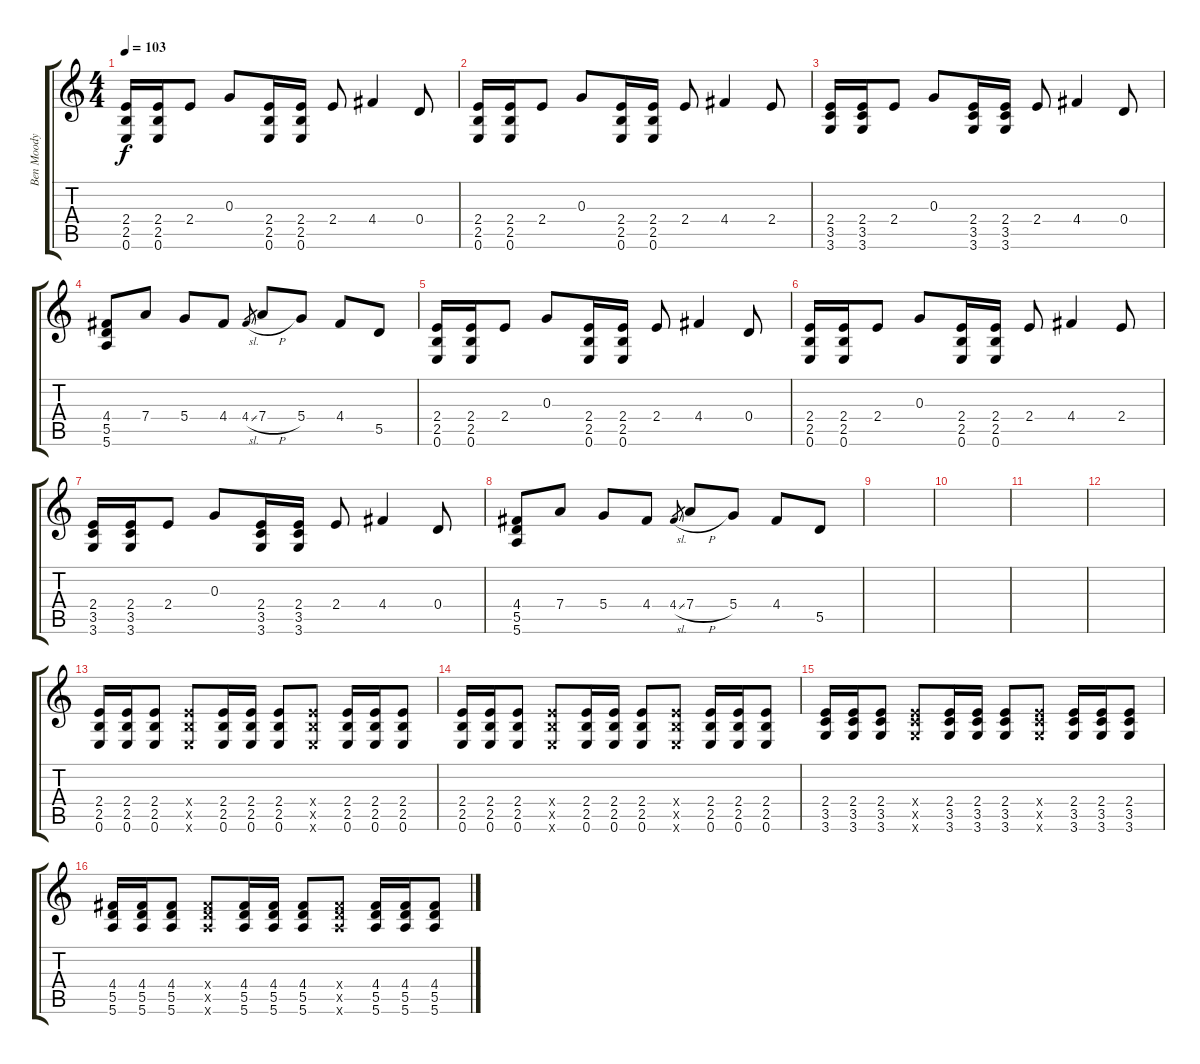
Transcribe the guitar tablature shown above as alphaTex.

\track ("Ben Moody (guitarra" "Ben Moody ") {instrument distortionguitar}
\staff {score tabs}
\tuning (E4 B3 G3 D3 A2 E2) {hide}
\ts (4 4)
\tempo 103
\clef g2
\ks c
(2.4 2.5 0.6).16{dy f instrument distortionguitar} (2.4 2.5 0.6).16 2.4.8 0.3.8 (2.4 2.5 0.6).16 (2.4 2.5 0.6).16 2.4.8 4.4.4 0.4.8 |
(2.4 2.5 0.6).16 (2.4 2.5 0.6).16 2.4.8 0.3.8 (2.4 2.5 0.6).16 (2.4 2.5 0.6).16 2.4.8 4.4.4 2.4.8 |
(2.4 3.5 3.6).16 (2.4 3.5 3.6).16 2.4.8 0.3.8 (2.4 3.5 3.6).16 (2.4 3.5 3.6).16 2.4.8 4.4.4 0.4.8 |
(4.4 5.5 5.6).8 7.4.8 5.4.8 4.4.8 4.4{sl}.8{gr} 7.4{h}.8 5.4.8 4.4.8 5.5.8 |
(2.4 2.5 0.6).16 (2.4 2.5 0.6).16 2.4.8 0.3.8 (2.4 2.5 0.6).16 (2.4 2.5 0.6).16 2.4.8 4.4.4 0.4.8 |
(2.4 2.5 0.6).16 (2.4 2.5 0.6).16 2.4.8 0.3.8 (2.4 2.5 0.6).16 (2.4 2.5 0.6).16 2.4.8 4.4.4 2.4.8 |
(2.4 3.5 3.6).16 (2.4 3.5 3.6).16 2.4.8 0.3.8 (2.4 3.5 3.6).16 (2.4 3.5 3.6).16 2.4.8 4.4.4 0.4.8 |
(4.4 5.5 5.6).8 7.4.8 5.4.8 4.4.8 4.4{sl}.8{gr} 7.4{h}.8 5.4.8 4.4.8 5.5.8 |
|
|
|
|
(2.4 2.5 0.6).16{volume 9 instrument overdrivenguitar} (2.4 2.5 0.6).16 (2.4 2.5 0.6).8 (2.4{x} 2.5{x} 0.6{x}).8 (2.4 2.5 0.6).16 (2.4 2.5 0.6).16 (2.4 2.5 0.6).8 (2.4{x} 2.5{x} 0.6{x}).8 (2.4 2.5 0.6).16 (2.4 2.5 0.6).16 (2.4 2.5 0.6).8 |
(2.4 2.5 0.6).16 (2.4 2.5 0.6).16 (2.4 2.5 0.6).8 (2.4{x} 2.5{x} 0.6{x}).8 (2.4 2.5 0.6).16 (2.4 2.5 0.6).16 (2.4 2.5 0.6).8 (2.4{x} 2.5{x} 0.6{x}).8 (2.4 2.5 0.6).16 (2.4 2.5 0.6).16 (2.4 2.5 0.6).8 |
(2.4 3.5 3.6).16 (2.4 3.5 3.6).16 (2.4 3.5 3.6).8 (2.4{x} 3.5{x} 3.6{x}).8 (2.4 3.5 3.6).16 (2.4 3.5 3.6).16 (2.4 3.5 3.6).8 (2.4{x} 3.5{x} 3.6{x}).8 (2.4 3.5 3.6).16 (2.4 3.5 3.6).16 (2.4 3.5 3.6).8 |
(4.4 5.5 5.6).16 (4.4 5.5 5.6).16 (4.4 5.5 5.6).8 (4.4{x} 5.5{x} 5.6{x}).8 (4.4 5.5 5.6).16 (4.4 5.5 5.6).16 (4.4 5.5 5.6).8 (4.4{x} 5.5{x} 5.6{x}).8 (4.4 5.5 5.6).16 (4.4 5.5 5.6).16 (4.4 5.5 5.6).8
